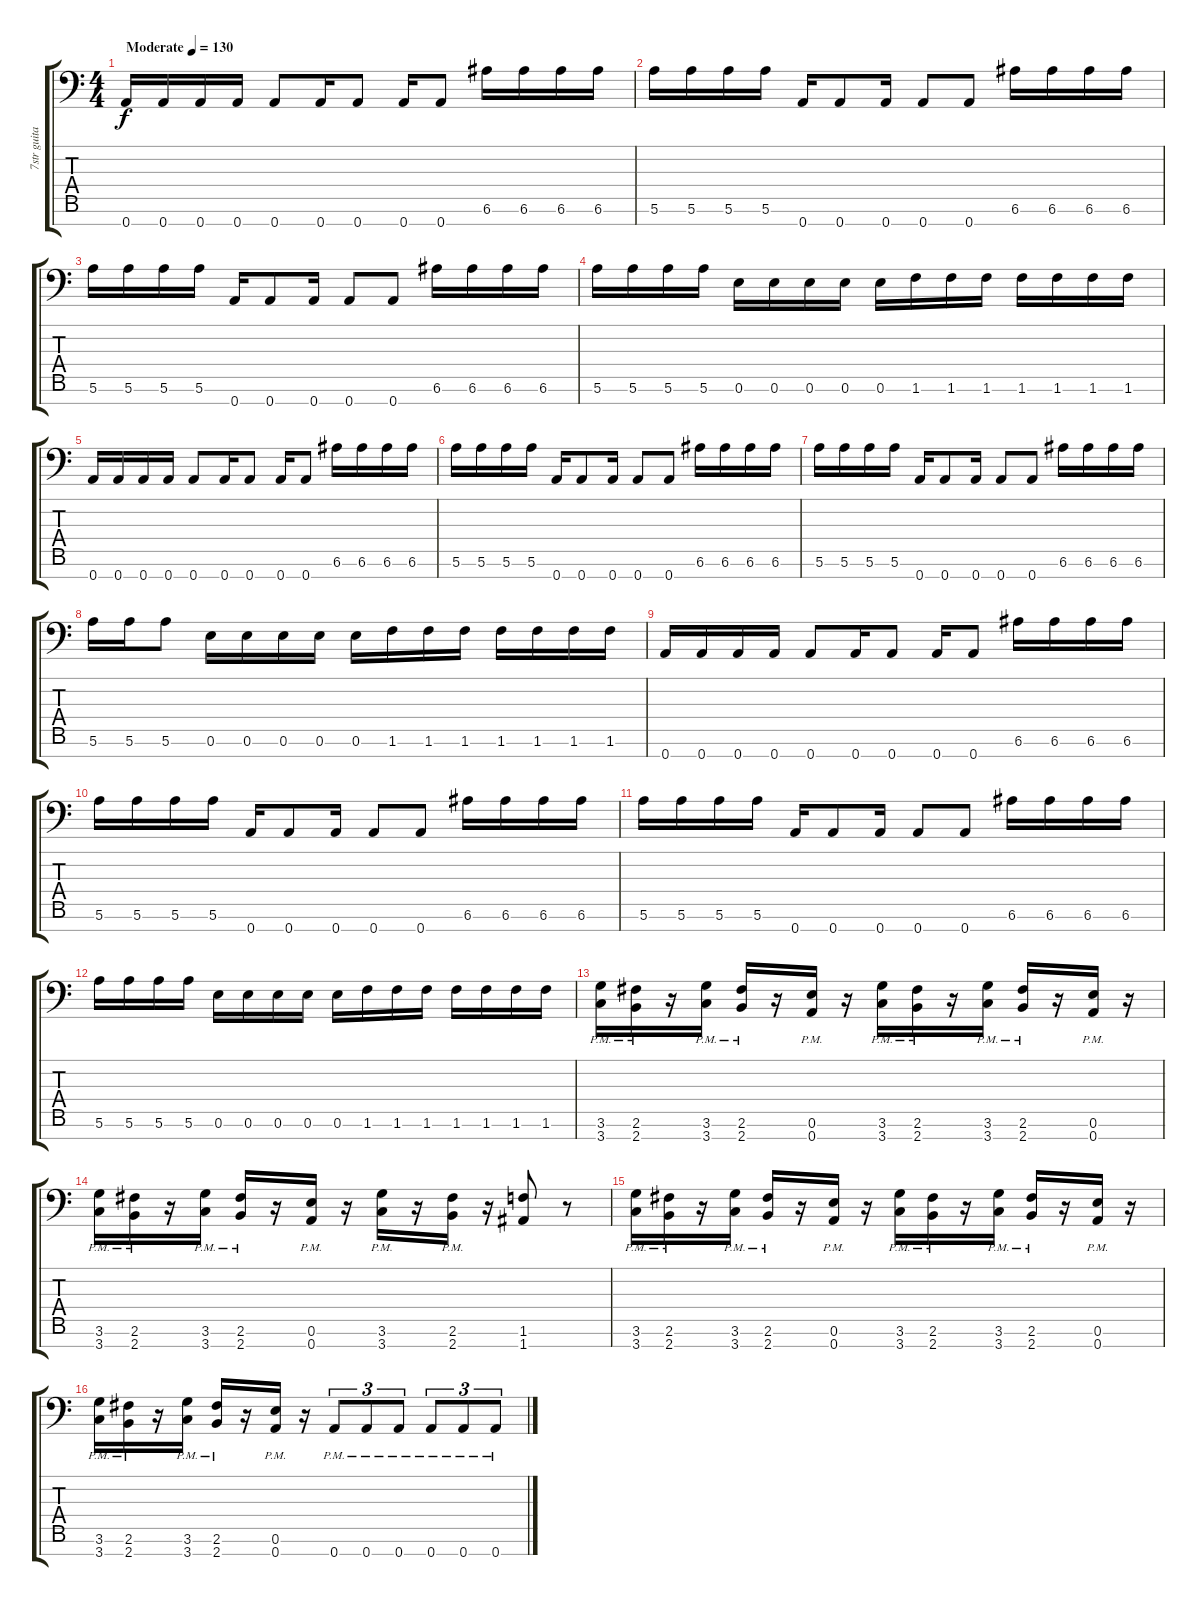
\track ("7str guitar" "7str guita") {instrument distortionguitar}
\staff {score tabs}
\tuning (E4 B3 G3 D3 A2 E2 A1) {hide}
\ts (4 4)
\tempo (130 "Moderate")
\clef f4
\ks c
0.7.16{dy f instrument distortionguitar} 0.7.16 0.7.16 0.7.16 0.7.8 0.7.16 0.7.8 0.7.16 0.7.8 6.6.16 6.6.16 6.6.16 6.6.16 |
5.6.16 5.6.16 5.6.16 5.6.16 0.7.16 0.7.8 0.7.16 0.7.8 0.7.8 6.6.16 6.6.16 6.6.16 6.6.16 |
5.6.16 5.6.16 5.6.16 5.6.16 0.7.16 0.7.8 0.7.16 0.7.8 0.7.8 6.6.16 6.6.16 6.6.16 6.6.16 |
5.6.16 5.6.16 5.6.16 5.6.16 0.6.16 0.6.16 0.6.16 0.6.16 0.6.16 1.6.16 1.6.16 1.6.16 1.6.16 1.6.16 1.6.16 1.6.16 |
0.7.16 0.7.16 0.7.16 0.7.16 0.7.8 0.7.16 0.7.8 0.7.16 0.7.8 6.6.16 6.6.16 6.6.16 6.6.16 |
5.6.16 5.6.16 5.6.16 5.6.16 0.7.16 0.7.8 0.7.16 0.7.8 0.7.8 6.6.16 6.6.16 6.6.16 6.6.16 |
5.6.16 5.6.16 5.6.16 5.6.16 0.7.16 0.7.8 0.7.16 0.7.8 0.7.8 6.6.16 6.6.16 6.6.16 6.6.16 |
5.6.16 5.6.16 5.6.8 0.6.16 0.6.16 0.6.16 0.6.16 0.6.16 1.6.16 1.6.16 1.6.16 1.6.16 1.6.16 1.6.16 1.6.16 |
0.7.16 0.7.16 0.7.16 0.7.16 0.7.8 0.7.16 0.7.8 0.7.16 0.7.8 6.6.16 6.6.16 6.6.16 6.6.16 |
5.6.16 5.6.16 5.6.16 5.6.16 0.7.16 0.7.8 0.7.16 0.7.8 0.7.8 6.6.16 6.6.16 6.6.16 6.6.16 |
5.6.16 5.6.16 5.6.16 5.6.16 0.7.16 0.7.8 0.7.16 0.7.8 0.7.8 6.6.16 6.6.16 6.6.16 6.6.16 |
5.6.16 5.6.16 5.6.16 5.6.16 0.6.16 0.6.16 0.6.16 0.6.16 0.6.16 1.6.16 1.6.16 1.6.16 1.6.16 1.6.16 1.6.16 1.6.16 |
(3.6{pm} 3.7{pm}).16 (2.6{pm} 2.7{pm}).16 r.16 (3.6{pm} 3.7{pm}).16 (2.6{pm} 2.7{pm}).16 r.16 (0.6{pm} 0.7{pm}).16 r.16 (3.6{pm} 3.7{pm}).16 (2.6{pm} 2.7{pm}).16 r.16 (3.6{pm} 3.7{pm}).16 (2.6{pm} 2.7{pm}).16 r.16 (0.6{pm} 0.7{pm}).16 r.16 |
(3.6{pm} 3.7{pm}).16 (2.6{pm} 2.7{pm}).16 r.16 (3.6{pm} 3.7{pm}).16 (2.6{pm} 2.7{pm}).16 r.16 (0.6{pm} 0.7{pm}).16 r.16 (3.6{pm} 3.7{pm}).16 r.16 (2.6{pm} 2.7{pm}).16 r.16 (1.6 1.7).8 r.8 |
(3.6{pm} 3.7{pm}).16 (2.6{pm} 2.7{pm}).16 r.16 (3.6{pm} 3.7{pm}).16 (2.6{pm} 2.7{pm}).16 r.16 (0.6{pm} 0.7{pm}).16 r.16 (3.6{pm} 3.7{pm}).16 (2.6{pm} 2.7{pm}).16 r.16 (3.6{pm} 3.7{pm}).16 (2.6{pm} 2.7{pm}).16 r.16 (0.6{pm} 0.7{pm}).16 r.16 |
(3.6{pm} 3.7{pm}).16 (2.6{pm} 2.7{pm}).16 r.16 (3.6{pm} 3.7{pm}).16 (2.6{pm} 2.7{pm}).16 r.16 (0.6{pm} 0.7{pm}).16 r.16 0.7{pm}.8{tu (3 2)} 0.7{pm}.8{tu (3 2)} 0.7{pm}.8{tu (3 2)} 0.7{pm}.8{tu (3 2)} 0.7{pm}.8{tu (3 2)} 0.7{pm}.8{tu (3 2)}
